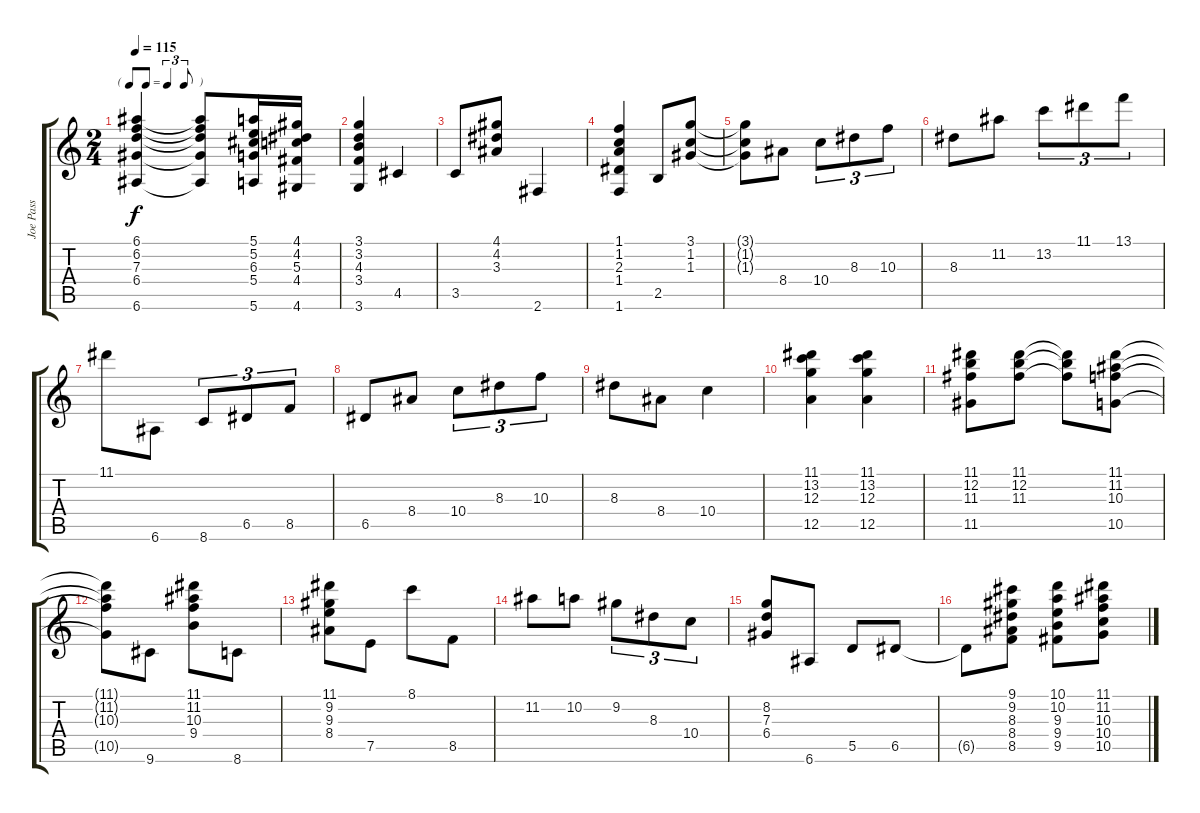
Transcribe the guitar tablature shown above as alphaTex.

\track ("Joe Pass" "Joe Pass") {instrument electricguitarjazz}
\staff {score tabs}
\tuning (E4 B3 G3 D3 A2 E2) {hide}
\ts (2 4)
\tf triplet8th
\tempo 115
\clef g2
\ks c
(6.1 6.2 7.3 6.4 6.6).4{dy f} (6.1{t} 6.2{t} 7.3{t} 6.4{t} 6.6{t}).8 (5.1 5.2 6.3 5.4 5.6).16 (4.1 4.2 5.3 4.4 4.6).16 |
(3.1 3.2 4.3 3.4 3.6).4 4.5.4 |
3.5.8 (4.1 4.2 3.3).8 2.6.4 |
(1.1 1.2 2.3 1.4 1.6).4 2.5.8 (3.1 1.2 1.3).8 |
(3.1{t} 1.2{t} 1.3{t}).8 8.4.8 10.4.8{tu (3 2)} 8.3.8{tu (3 2)} 10.3.8{tu (3 2)} |
8.3.8 11.2.8 13.2.8{tu (3 2)} 11.1.8{tu (3 2)} 13.1.8{tu (3 2)} |
11.1.8 6.6.8 8.6.8{tu (3 2)} 6.5.8{tu (3 2)} 8.5.8{tu (3 2)} |
6.5.8 8.4.8 10.4.8{tu (3 2)} 8.3.8{tu (3 2)} 10.3.8{tu (3 2)} |
8.3.8 8.4.8 10.4.4 |
(11.1 13.2 12.3 12.5).4 (11.1 13.2 12.3 12.5).4 |
(11.1 12.2 11.3 11.5).8 (11.1 12.2 11.3).8 (11.1{t} 12.2{t} 11.3{t}).8 (11.1 11.2 10.3 10.5).8 |
(11.1{t} 11.2{t} 10.3{t} 10.5{t}).8 9.6.8 (11.1 11.2 10.3 9.4).8 8.6.8 |
(11.1 9.2 9.3 8.4).8 7.5.8 8.1.8 8.5.8 |
11.2.8 10.2.8 9.2.8{tu (3 2)} 8.3.8{tu (3 2)} 10.4.8{tu (3 2)} |
(8.2 7.3 6.4).8 6.6.8 5.5.8 6.5.8 |
6.5{t}.8 (9.1 9.2 8.3 8.4 8.5).8 (10.1 10.2 9.3 9.4 9.5).8 (11.1 11.2 10.3 10.4 10.5).8
